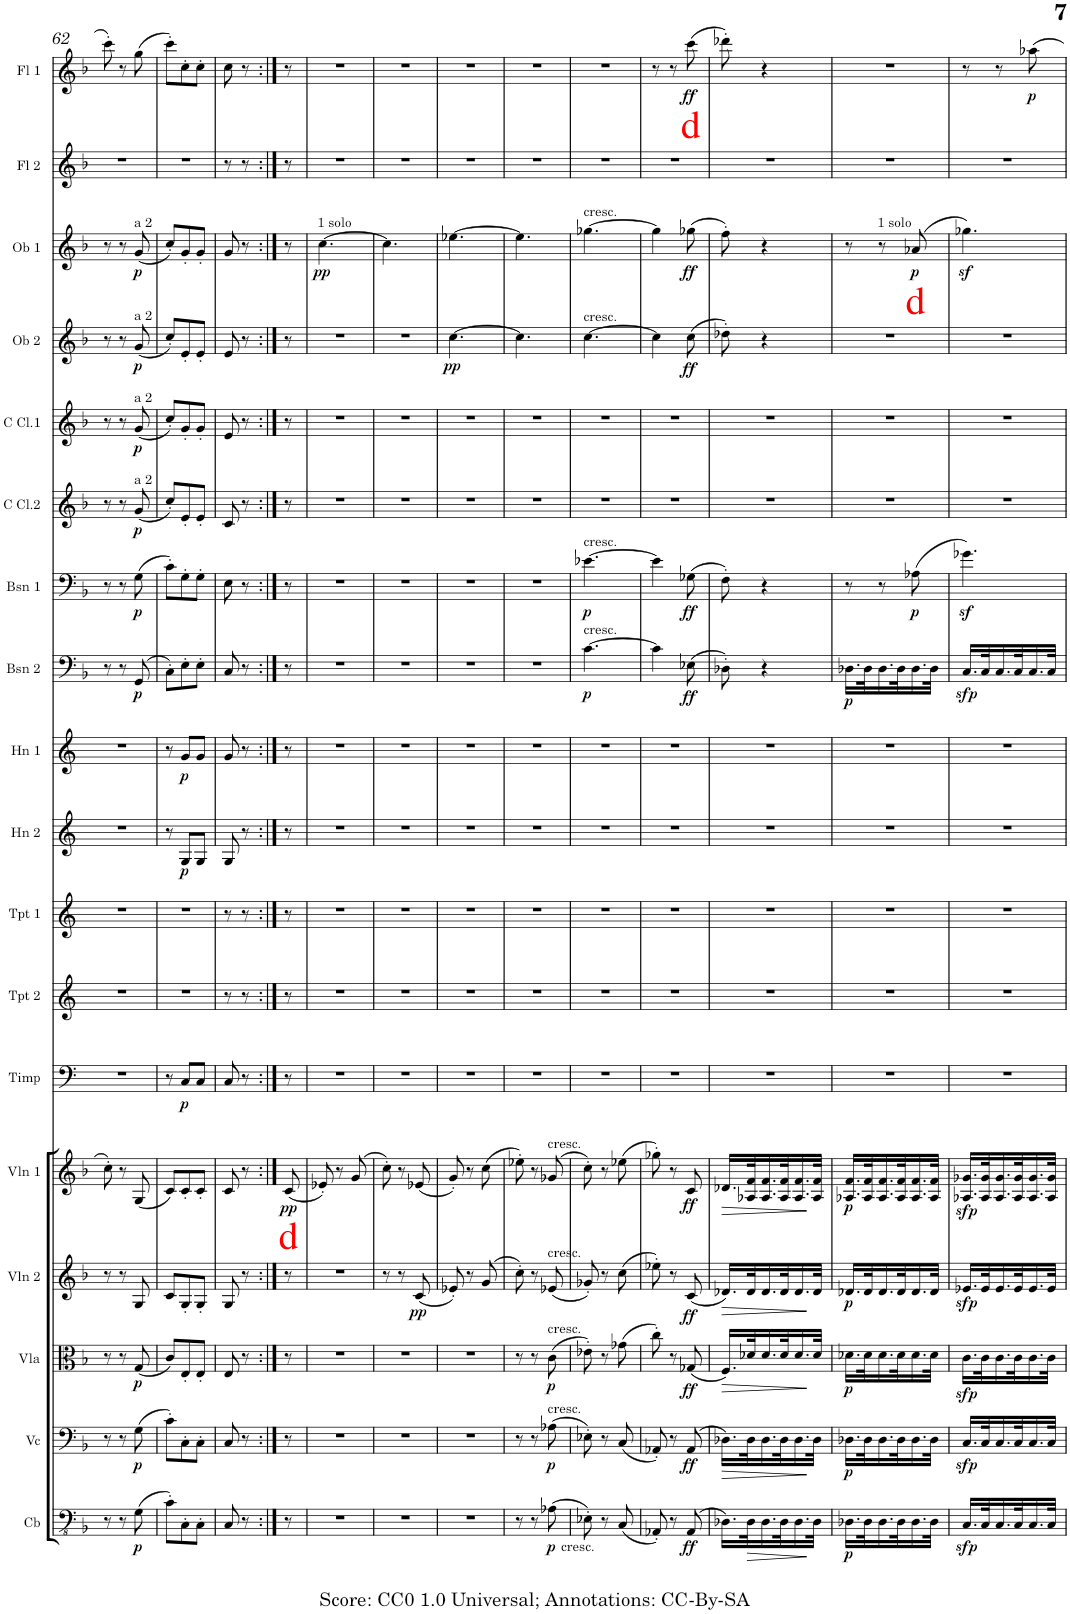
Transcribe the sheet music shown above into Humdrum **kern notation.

**kern	**dynam	**kern	**dynam	**kern	**dynam	**kern	**dynam	**kern	**text	**dynam	**kern	**dynam	**kern	**kern	**kern	**dynam	**kern	**dynam	**kern	**dynam	**kern	**dynam	**kern	**dynam	**kern	**dynam	**kern	**dynam	**kern	**text	**dynam	**kern	**kern	**text	**dynam
*part18	*part18	*part17	*part17	*part16	*part16	*part15	*part15	*part14	*part14	*part14	*part13	*part13	*part12	*part11	*part10	*part10	*part9	*part9	*part8	*part8	*part7	*part7	*part6	*part6	*part5	*part5	*part4	*part4	*part3	*part3	*part3	*part2	*part1	*part1	*part1
*staff18	*staff18	*staff17	*staff17	*staff16	*staff16	*staff15	*staff15	*staff14	*staff14	*staff14	*staff13	*staff13	*staff12	*staff11	*staff10	*staff10	*staff9	*staff9	*staff8	*staff8	*staff7	*staff7	*staff6	*staff6	*staff5	*staff5	*staff4	*staff4	*staff3	*staff3	*staff3	*staff2	*staff1	*staff1	*staff1
*I"Contrabass	*	*I"Violoncello	*	*I"Viola	*	*I"Violin 2	*	*I"Violin 1	*	*	*I"Timpani	*	*I"C Trumpet 2	*I"C Trumpet 1	*I"F Horn 2	*	*I"F Horn 1	*	*I"Bassoon 2	*	*I"Bassoon 1	*	*I"C Clarinet 2	*	*I"C Clarinet 1	*	*I"Oboe 2	*	*I"Oboe 1	*	*	*I"Flute 2	*I"Flute 1	*	*
*I'Cb	*	*I'Vc	*	*I'Vla	*	*I'Vln 2	*	*I'Vln 1	*	*	*I'Timp	*	*I'Tpt 2	*I'Tpt 1	*I'Hn 2	*	*I'Hn 1	*	*I'Bsn 2	*	*I'Bsn 1	*	*I'C Cl.2	*	*I'C Cl.1	*	*I'Ob 2	*	*I'Ob 1	*	*	*I'Fl 2	*I'Fl 1	*	*
!!LO:PB:g=z
*clefFv4	*	*clefF4	*	*clefC3	*	*clefG2	*	*clefG2	*	*	*clefF4	*	*clefG2	*clefG2	*clefG2	*	*clefG2	*	*clefF4	*	*clefF4	*	*clefG2	*	*clefG2	*	*clefG2	*	*clefG2	*	*	*clefG2	*clefG2	*	*
*	*	*	*	*	*	*	*	*	*	*	*	*	*	*	*Trd4c7	*	*Trd4c7	*	*	*	*	*	*Trd1c2	*	*Trd1c2	*	*	*	*	*	*	*	*	*	*
*k[b-]	*	*k[b-]	*	*k[b-]	*	*k[b-]	*	*k[b-]	*	*	*k[]	*	*k[]	*k[]	*k[]	*	*k[]	*	*k[b-]	*	*k[b-]	*	*k[b-]	*	*k[b-]	*	*k[b-]	*	*k[b-]	*	*	*k[b-]	*k[b-]	*	*
*F:	*	*F:	*	*F:	*	*F:	*	*F:	*	*	*	*	*	*	*	*	*	*	*F:	*	*F:	*	*F:	*	*F:	*	*F:	*	*F:	*	*	*F:	*F:	*	*
*M3/8	*	*M3/8	*	*M3/8	*	*M3/8	*	*M3/8	*	*	*M3/8	*	*M3/8	*M3/8	*M3/8	*	*M3/8	*	*M3/8	*	*M3/8	*	*M3/8	*	*M3/8	*	*M3/8	*	*M3/8	*	*	*M3/8	*M3/8	*	*
=62	=62	=62	=62	=62	=62	=62	=62	=62	=62	=62	=62	=62	=62	=62	=62	=62	=62	=62	=62	=62	=62	=62	=62	=62	=62	=62	=62	=62	=62	=62	=62	=62	=62	=62	=62
8r	.	8r	.	8r	.	8r	.	8cc'\	.	.	4.r	.	4.r	4.r	4.r	.	4.r	.	8r	.	8r	.	8r	.	8r	.	8r	.	8r	.	.	4.r	8ccc'\	.	.
8r	.	8r	.	8r	.	8r	.	8r	.	.	.	.	.	.	.	.	.	.	8r	.	8r	.	8r	.	8r	.	8r	.	8r	.	.	.	8r	.	.
!	!	!	!	!	!	!	!	!	!	!	!	!	!	!	!	!	!	!	!	!	!	!	!	!	!	!	!	!	!LO:TX:a:t=a 2	!	!	!	!	!	!
!	!	!	!	!	!	!	!	!	!	!	!	!	!	!	!	!	!	!	!	!	!	!	!	!	!	!	!LO:TX:a:t=a 2	!	!	!	!	!	!	!	!
!	!	!	!	!	!	!	!	!	!	!	!	!	!	!	!	!	!	!	!	!	!	!	!	!	!LO:TX:a:t=a 2	!	!	!	!	!	!	!	!	!	!
!	!	!	!	!	!	!	!	!	!	!	!	!	!	!	!	!	!	!	!	!	!	!	!LO:TX:a:t=a 2	!	!	!	!	!	!	!	!	!	!	!	!
!	!LO:DY:b	!	!LO:DY:b	!	!LO:DY:b	!	!	!	!	!	!	!	!	!	!	!	!	!	!	!LO:DY:b	!	!LO:DY:b	!	!LO:DY:b	!	!LO:DY:b	!	!LO:DY:b	!	!	!LO:DY:b	!	!	!	!
(8GG\	p	(8G\	p	(8G/	p	8G/	.	(8G/	.	.	.	.	.	.	.	.	.	.	(8GG/	p	(8G\	p	(8g/	p	(8g/	p	(8g/	p	(8g/	.	p	.	(8gg\	.	.
=63	=63	=63	=63	=63	=63	=63	=63	=63	=63	=63	=63	=63	=63	=63	=63	=63	=63	=63	=63	=63	=63	=63	=63	=63	=63	=63	=63	=63	=63	=63	=63	=63	=63	=63	=63
8C'\L)	.	8c'\L)	.	8c/L)	.	8c/L	.	8c/L)	.	.	8r	.	4.r	4.r	8r	.	8r	.	8C'\L)	.	8c'\L)	.	8cc'/L)	.	8cc'/L)	.	8cc'/L)	.	8cc'/L)	.	.	4.r	8ccc'\L)	.	.
!	!	!	!	!	!	!	!	!	!	!	!	!LO:DY:b	!	!	!	!LO:DY:b	!	!LO:DY:b	!	!	!	!	!	!	!	!	!	!	!	!	!	!	!	!	!
8CC'\	.	8C'\	.	8E'/	.	8G'/	.	8c'/	.	.	8C/L	p	.	.	8G/L	p	8g/L	p	8E'\	.	8G'\	.	8e'/	.	8g'/	.	8e'/	.	8g'/	.	.	.	8cc'\	.	.
8CC'\J	.	8C'\J	.	8E'/J	.	8G'/J	.	8c'/J	.	.	8C/J	.	.	.	8G/J	.	8g/J	.	8E'\J	.	8G'\J	.	8e'/J	.	8g'/J	.	8e'/J	.	8g'/J	.	.	.	8cc'\J	.	.
=64	=64	=64	=64	=64	=64	=64	=64	=64	=64	=64	=64	=64	=64	=64	=64	=64	=64	=64	=64	=64	=64	=64	=64	=64	=64	=64	=64	=64	=64	=64	=64	=64	=64	=64	=64
8CC/	.	8C/	.	8E/	.	8G/	.	8c/	.	.	8C/	.	8r	8r	8G/	.	8g/	.	8C/	.	8E\	.	8c/	.	8e/	.	8e/	.	8g/	.	.	8r	8cc\	.	.
8r	.	8r	.	8r	.	8r	.	8r	.	.	8r	.	8r	8r	8r	.	8r	.	8r	.	8r	.	8r	.	8r	.	8r	.	8r	.	.	8r	8r	.	.
!	!	!	!	!	!	!	!	!	!LO:LY:b:color=#FF0000	!LO:DY:b	!	!	!	!	!	!	!	!	!	!	!	!	!	!	!	!	!	!	!	!	!	!	!	!	!
8r	.	8r	.	8r	.	8r	.	(8c/	d	pp	8r	.	8r	8r	8r	.	8r	.	8r	.	8r	.	8r	.	8r	.	8r	.	8r	.	.	8r	8r	.	.
=65	=65	=65	=65	=65	=65	=65	=65	=65	=65	=65	=65	=65	=65	=65	=65	=65	=65	=65	=65	=65	=65	=65	=65	=65	=65	=65	=65	=65	=65	=65	=65	=65	=65	=65	=65
!	!	!	!	!	!	!	!	!	!	!	!	!	!	!	!	!	!	!	!	!	!	!	!	!	!	!	!	!	!LO:TX:a:t=1 solo	!	!	!	!	!	!
!	!	!	!	!	!	!	!	!	!	!	!	!	!	!	!	!	!	!	!	!	!	!	!	!	!	!	!	!	!	!	!LO:DY:b	!	!	!	!
4.r	.	4.r	.	4.r	.	4.r	.	8e-X'/)	.	.	4.r	.	4.r	4.r	4.r	.	4.r	.	4.r	.	4.r	.	4.r	.	4.r	.	4.r	.	[4.cc\	.	pp	4.r	4.r	.	.
.	.	.	.	.	.	.	.	8r	.	.	.	.	.	.	.	.	.	.	.	.	.	.	.	.	.	.	.	.	.	.	.	.	.	.	.
.	.	.	.	.	.	.	.	(8g/	.	.	.	.	.	.	.	.	.	.	.	.	.	.	.	.	.	.	.	.	.	.	.	.	.	.	.
=66	=66	=66	=66	=66	=66	=66	=66	=66	=66	=66	=66	=66	=66	=66	=66	=66	=66	=66	=66	=66	=66	=66	=66	=66	=66	=66	=66	=66	=66	=66	=66	=66	=66	=66	=66
4.r	.	4.r	.	4.r	.	8r	.	8cc'\)	.	.	4.r	.	4.r	4.r	4.r	.	4.r	.	4.r	.	4.r	.	4.r	.	4.r	.	4.r	.	4.cc\]	.	.	4.r	4.r	.	.
.	.	.	.	.	.	8r	.	8r	.	.	.	.	.	.	.	.	.	.	.	.	.	.	.	.	.	.	.	.	.	.	.	.	.	.	.
!	!	!	!	!	!	!	!LO:DY:b	!	!	!	!	!	!	!	!	!	!	!	!	!	!	!	!	!	!	!	!	!	!	!	!	!	!	!	!
.	.	.	.	.	.	(8c/	pp	(8e-X/	.	.	.	.	.	.	.	.	.	.	.	.	.	.	.	.	.	.	.	.	.	.	.	.	.	.	.
=67	=67	=67	=67	=67	=67	=67	=67	=67	=67	=67	=67	=67	=67	=67	=67	=67	=67	=67	=67	=67	=67	=67	=67	=67	=67	=67	=67	=67	=67	=67	=67	=67	=67	=67	=67
!	!	!	!	!	!	!	!	!	!	!	!	!	!	!	!	!	!	!	!	!	!	!	!	!	!	!	!	!LO:DY:b	!	!	!	!	!	!	!
4.r	.	4.r	.	4.r	.	8e-X'/)	.	8g'/)	.	.	4.r	.	4.r	4.r	4.r	.	4.r	.	4.r	.	4.r	.	4.r	.	4.r	.	[4.cc\	pp	[4.ee-X\	.	.	4.r	4.r	.	.
.	.	.	.	.	.	8r	.	8r	.	.	.	.	.	.	.	.	.	.	.	.	.	.	.	.	.	.	.	.	.	.	.	.	.	.	.
.	.	.	.	.	.	(8g/	.	(8cc\	.	.	.	.	.	.	.	.	.	.	.	.	.	.	.	.	.	.	.	.	.	.	.	.	.	.	.
=68	=68	=68	=68	=68	=68	=68	=68	=68	=68	=68	=68	=68	=68	=68	=68	=68	=68	=68	=68	=68	=68	=68	=68	=68	=68	=68	=68	=68	=68	=68	=68	=68	=68	=68	=68
8r	.	8r	.	8r	.	8cc'\)	.	8ee-X'\)	.	.	4.r	.	4.r	4.r	4.r	.	4.r	.	4.r	.	4.r	.	4.r	.	4.r	.	4.cc\]	.	4.ee-\]	.	.	4.r	4.r	.	.
8r	.	8r	.	8r	.	8r	.	8r	.	.	.	.	.	.	.	.	.	.	.	.	.	.	.	.	.	.	.	.	.	.	.	.	.	.	.
!	!	!	!	!	!	!	!	!LO:TX:a:t=cresc.	!	!	!	!	!	!	!	!	!	!	!	!	!	!	!	!	!	!	!	!	!	!	!	!	!	!	!
!	!	!	!	!	!	!LO:TX:a:t=cresc.	!	!	!	!	!	!	!	!	!	!	!	!	!	!	!	!	!	!	!	!	!	!	!	!	!	!	!	!	!
!	!	!	!	!LO:TX:a:t=cresc.	!	!	!	!	!	!	!	!	!	!	!	!	!	!	!	!	!	!	!	!	!	!	!	!	!	!	!	!	!	!	!
!	!	!LO:TX:a:t=cresc.	!	!	!	!	!	!	!	!	!	!	!	!	!	!	!	!	!	!	!	!	!	!	!	!	!	!	!	!	!	!	!	!	!
!LO:TX:b:t=cresc.	!	!	!	!	!	!	!	!	!	!	!	!	!	!	!	!	!	!	!	!	!	!	!	!	!	!	!	!	!	!	!	!	!	!	!
!	!LO:DY:b	!	!LO:DY:b	!	!LO:DY:b	!	!	!	!	!	!	!	!	!	!	!	!	!	!	!	!	!	!	!	!	!	!	!	!	!	!	!	!	!	!
(8AA-X\	p	(8A-X\	p	(8c\	p	(8e-X/	.	(8g-X/	.	.	.	.	.	.	.	.	.	.	.	.	.	.	.	.	.	.	.	.	.	.	.	.	.	.	.
=69	=69	=69	=69	=69	=69	=69	=69	=69	=69	=69	=69	=69	=69	=69	=69	=69	=69	=69	=69	=69	=69	=69	=69	=69	=69	=69	=69	=69	=69	=69	=69	=69	=69	=69	=69
!	!	!	!	!	!	!	!	!	!	!	!	!	!	!	!	!	!	!	!	!	!	!	!	!	!	!	!	!	!LO:TX:a:t=cresc.	!	!	!	!	!	!
!	!	!	!	!	!	!	!	!	!	!	!	!	!	!	!	!	!	!	!	!	!	!	!	!	!	!	!LO:TX:a:t=cresc.	!	!	!	!	!	!	!	!
!	!	!	!	!	!	!	!	!	!	!	!	!	!	!	!	!	!	!	!	!	!LO:TX:a:t=cresc.	!	!	!	!	!	!	!	!	!	!	!	!	!	!
!	!	!	!	!	!	!	!	!	!	!	!	!	!	!	!	!	!	!	!LO:TX:a:t=cresc.	!	!	!	!	!	!	!	!	!	!	!	!	!	!	!	!
!	!	!	!	!	!	!	!	!	!	!	!	!	!	!	!	!	!	!	!	!LO:DY:b	!	!LO:DY:b	!	!	!	!	!	!	!	!	!	!	!	!	!
8EE-X'\)	.	8E-X'\)	.	8e-X'\)	.	8g-X'/)	.	8cc'\)	.	.	4.r	.	4.r	4.r	4.r	.	4.r	.	[4.c\	p	[4.e-X\	p	4.r	.	4.r	.	[4.cc\	.	[4.gg-X\	.	.	4.r	4.r	.	.
8r	.	8r	.	8r	.	8r	.	8r	.	.	.	.	.	.	.	.	.	.	.	.	.	.	.	.	.	.	.	.	.	.	.	.	.	.	.
(8CC/	.	(8C/	.	(8g-X\	.	(8cc\	.	(8ee-X\	.	.	.	.	.	.	.	.	.	.	.	.	.	.	.	.	.	.	.	.	.	.	.	.	.	.	.
=70	=70	=70	=70	=70	=70	=70	=70	=70	=70	=70	=70	=70	=70	=70	=70	=70	=70	=70	=70	=70	=70	=70	=70	=70	=70	=70	=70	=70	=70	=70	=70	=70	=70	=70	=70
8AAA-X'/)	.	8AA-X'/)	.	8cc'\)	.	8ee-X'\)	.	8gg-X'\)	.	.	4.r	.	4.r	4.r	4.r	.	4.r	.	4c\]	.	4e-\]	.	4.r	.	4.r	.	4cc\]	.	4gg-\]	.	.	4.r	8r	.	.
8r	.	8r	.	8r	.	8r	.	8r	.	.	.	.	.	.	.	.	.	.	.	.	.	.	.	.	.	.	.	.	.	.	.	.	8r	.	.
!	!LO:DY:b	!	!LO:DY:b	!	!LO:DY:b	!	!LO:DY:b	!	!	!LO:DY:b	!	!	!	!	!	!	!	!	!	!LO:DY:b	!	!LO:DY:b	!	!	!	!	!	!LO:DY:b	!	!	!LO:DY:b	!	!	!LO:LY:b:color=#FF0000	!LO:DY:b
(8AAA-/	ff	(8AA-/	ff	(8G-X/	ff	(8c/	ff	8c/	.	ff	.	.	.	.	.	.	.	.	(8E-X\	ff	(8G-X\	ff	.	.	.	.	(8cc\	ff	(8gg-X\	.	ff	.	(8ccc\	d	ff
=71	=71	=71	=71	=71	=71	=71	=71	=71	=71	=71	=71	=71	=71	=71	=71	=71	=71	=71	=71	=71	=71	=71	=71	=71	=71	=71	=71	=71	=71	=71	=71	=71	=71	=71	=71
!	!	!	!LO:HP:b	!	!LO:HP:b	!	!LO:HP:b	!	!	!LO:HP:b	!	!	!	!	!	!	!	!	!	!	!	!	!	!	!	!	!	!	!	!	!	!	!	!	!
16.DD-X\LL)	.	16.D-X\LL)	>	16.F/LL)	>	16.d-X/LL)	>	16.d-X/LL	.	>	4.r	.	4.r	4.r	4.r	.	4.r	.	8D-X'\)	.	8F'\)	.	4.r	.	4.r	.	8dd-X'\)	.	8ff'\)	.	.	4.r	8ddd-X'\)	.	.
!	!LO:HP:b	!	!	!	!	!	!	!	!	!	!	!	!	!	!	!	!	!	!	!	!	!	!	!	!	!	!	!	!	!	!	!	!	!	!
32DD-\K	>	32D-\K	.	32d-X/K	.	32d-/K	.	32A-X/ 32f/K	.	.	.	.	.	.	.	.	.	.	.	.	.	.	.	.	.	.	.	.	.	.	.	.	.	.	.
16.DD-\	.	16.D-\	.	16.d-/	.	16.d-/	.	16.A-/ 16.f/	.	.	.	.	.	.	.	.	.	.	4r	.	4r	.	.	.	.	.	4r	.	4r	.	.	.	4r	.	.
32DD-\K	.	32D-\K	.	32d-/K	.	32d-/K	.	32A-/ 32f/K	.	.	.	.	.	.	.	.	.	.	.	.	.	.	.	.	.	.	.	.	.	.	.	.	.	.	.
16.DD-\	.	16.D-\	.	16.d-/	.	16.d-/	.	16.A-/ 16.f/	.	.	.	.	.	.	.	.	.	.	.	.	.	.	.	.	.	.	.	.	.	.	.	.	.	.	.
32DD-\JJk	]	32D-\JJk	]	32d-/JJk	]	32d-/JJk	]	32A-/ 32f/JJk	.	]	.	.	.	.	.	.	.	.	.	.	.	.	.	.	.	.	.	.	.	.	.	.	.	.	.
=72	=72	=72	=72	=72	=72	=72	=72	=72	=72	=72	=72	=72	=72	=72	=72	=72	=72	=72	=72	=72	=72	=72	=72	=72	=72	=72	=72	=72	=72	=72	=72	=72	=72	=72	=72
!	!LO:DY:b	!	!LO:DY:b	!	!LO:DY:b	!	!LO:DY:b	!	!	!LO:DY:b	!	!	!	!	!	!	!	!	!	!LO:DY:b	!	!	!	!	!	!	!	!	!	!	!	!	!	!	!
16.DD-X\LL	p	16.D-X\LL	p	16.d-X\LL	p	16.d-X/LL	p	16.A-X/ 16.f/LL	.	p	4.r	.	4.r	4.r	4.r	.	4.r	.	16.D-X\LL	p	8r	.	4.r	.	4.r	.	4.r	.	8r	.	.	4.r	4.r	.	.
32DD-\K	.	32D-\K	.	32d-\K	.	32d-/K	.	32A-/ 32f/K	.	.	.	.	.	.	.	.	.	.	32D-\K	.	.	.	.	.	.	.	.	.	.	.	.	.	.	.	.
!	!	!	!	!	!	!	!	!	!	!	!	!	!	!	!	!	!	!	!	!	!	!	!	!	!	!	!	!	!LO:TX:a:t=1 solo	!	!	!	!	!	!
16.DD-\	.	16.D-\	.	16.d-\	.	16.d-/	.	16.A-/ 16.f/	.	.	.	.	.	.	.	.	.	.	16.D-\	.	8r	.	.	.	.	.	.	.	8r	.	.	.	.	.	.
32DD-\K	.	32D-\K	.	32d-\K	.	32d-/K	.	32A-/ 32f/K	.	.	.	.	.	.	.	.	.	.	32D-\K	.	.	.	.	.	.	.	.	.	.	.	.	.	.	.	.
!	!	!	!	!	!	!	!	!	!	!	!	!	!	!	!	!	!	!	!	!	!	!LO:DY:b	!	!	!	!	!	!	!	!LO:LY:b:color=#FF0000	!LO:DY:b	!	!	!	!
16.DD-\	.	16.D-\	.	16.d-\	.	16.d-/	.	16.A-/ 16.f/	.	.	.	.	.	.	.	.	.	.	16.D-\	.	(8A-X\	p	.	.	.	.	.	.	(8a-X/	d	p	.	.	.	.
32DD-\JJk	.	32D-\JJk	.	32d-\JJk	.	32d-/JJk	.	32A-/ 32f/JJk	.	.	.	.	.	.	.	.	.	.	32D-\JJk	.	.	.	.	.	.	.	.	.	.	.	.	.	.	.	.
=73	=73	=73	=73	=73	=73	=73	=73	=73	=73	=73	=73	=73	=73	=73	=73	=73	=73	=73	=73	=73	=73	=73	=73	=73	=73	=73	=73	=73	=73	=73	=73	=73	=73	=73	=73
!	!LO:DY:b	!	!LO:DY:b	!	!LO:DY:b	!	!LO:DY:b	!	!	!LO:DY:b	!	!	!	!	!	!	!	!	!	!LO:DY:b	!	!	!	!	!	!	!	!	!	!	!	!	!	!	!
16.CC/LL	sfp	16.C/LL	sfp	16.c\LL	sfp	16.e-X/LL	sfp	16.A-X/ 16.g-X/LL	.	sfp	4.r	.	4.r	4.r	4.r	.	4.r	.	16.C/LL	sfp	4.g-Xz<\)	.	4.r	.	4.r	.	4.r	.	4.gg-Xz<\)	.	.	4.r	8r	.	.
32CC/K	.	32C/K	.	32c\K	.	32e-/K	.	32A-/ 32g-/K	.	.	.	.	.	.	.	.	.	.	32C/K	.	.	.	.	.	.	.	.	.	.	.	.	.	.	.	.
16.CC/	.	16.C/	.	16.c\	.	16.e-/	.	16.A-/ 16.g-/	.	.	.	.	.	.	.	.	.	.	16.C/	.	.	.	.	.	.	.	.	.	.	.	.	.	8r	.	.
32CC/K	.	32C/K	.	32c\K	.	32e-/K	.	32A-/ 32g-/K	.	.	.	.	.	.	.	.	.	.	32C/K	.	.	.	.	.	.	.	.	.	.	.	.	.	.	.	.
!	!	!	!	!	!	!	!	!	!	!	!	!	!	!	!	!	!	!	!	!	!	!	!	!	!	!	!	!	!	!	!	!	!	!	!LO:DY:b
16.CC/	.	16.C/	.	16.c\	.	16.e-/	.	16.A-/ 16.g-/	.	.	.	.	.	.	.	.	.	.	16.C/	.	.	.	.	.	.	.	.	.	.	.	.	.	8aa-X\	.	p
32CC/JJk	.	32C/JJk	.	32c\JJk	.	32e-/JJk	.	32A-/ 32g-/JJk	.	.	.	.	.	.	.	.	.	.	32C/JJk	.	.	.	.	.	.	.	.	.	.	.	.	.	.	.	.
=	=	=	=	=	=	=	=	=	=	=	=	=	=	=	=	=	=	=	=	=	=	=	=	=	=	=	=	=	=	=	=	=	=	=	=
*-	*-	*-	*-	*-	*-	*-	*-	*-	*-	*-	*-	*-	*-	*-	*-	*-	*-	*-	*-	*-	*-	*-	*-	*-	*-	*-	*-	*-	*-	*-	*-	*-	*-	*-	*-
